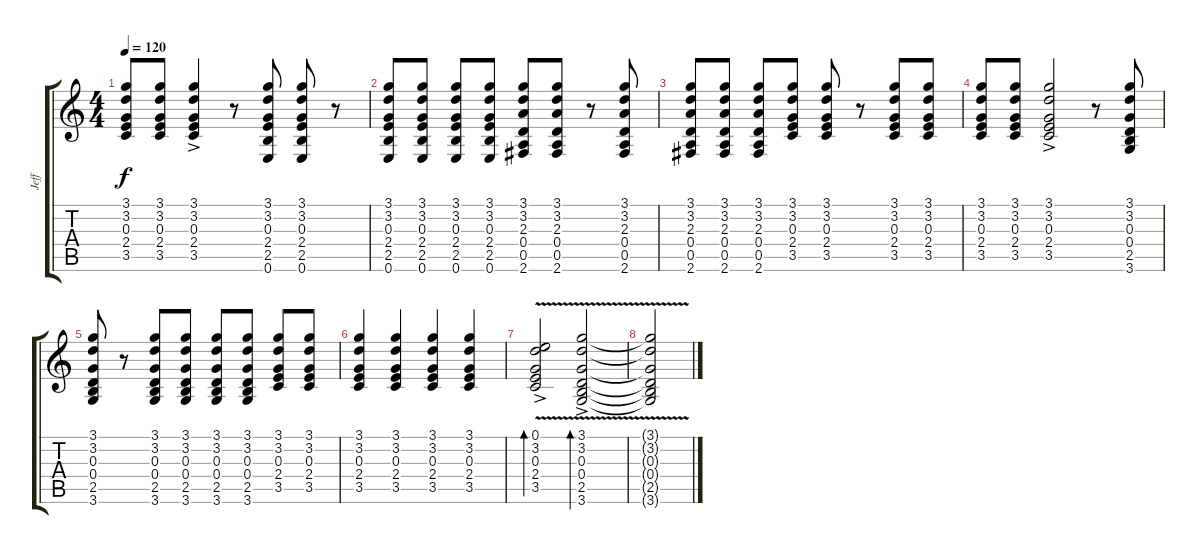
\track ("Jeff" "Jeff") {instrument electricguitarclean}
\staff {score tabs}
\tuning (E4 B3 G3 D3 A2 E2) {hide}
\ts (4 4)
\tempo 120
\clef g2
\ks c
(3.1 3.2 0.3 2.4 3.5).8{dy f} (3.1 3.2 0.3 2.4 3.5).8 (3.1 3.2 0.3 2.4{ac} 3.5).4 r.8 (3.1 3.2 0.3 2.4 2.5 0.6).8 (3.1 3.2 0.3 2.4 2.5 0.6).8 r.8 |
(3.1 3.2 0.3 2.4 2.5 0.6).8 (3.1 3.2 0.3 2.4 2.5 0.6).8 (3.1 3.2 0.3 2.4 2.5 0.6).8 (3.1 3.2 0.3 2.4 2.5 0.6).8 (3.1 3.2 2.3 0.4 0.5 2.6).8 (3.1 3.2 2.3 0.4 0.5 2.6).8 r.8 (3.1 3.2 2.3 0.4 0.5 2.6).8 |
(3.1 3.2 2.3 0.4 0.5 2.6).8 (3.1 3.2 2.3 0.4 0.5 2.6).8 (3.1 3.2 2.3 0.4 0.5 2.6).8 (3.1 3.2 0.3 2.4 3.5).8 (3.1 3.2 0.3 2.4 3.5).8 r.8 (3.1 3.2 0.3 2.4 3.5).8 (3.1 3.2 0.3 2.4 3.5).8 |
(3.1 3.2 0.3 2.4 3.5).8 (3.1 3.2 0.3 2.4 3.5).8 (3.1 3.2 0.3{ac} 2.4 3.5).2 r.8 (3.1 3.2 0.3 0.4 2.5 3.6).8 |
(3.1 3.2 0.3 0.4 2.5 3.6).8 r.8 (3.1 3.2 0.3 0.4 2.5 3.6).8 (3.1 3.2 0.3 0.4 2.5 3.6).8 (3.1 3.2 0.3 0.4 2.5 3.6).8 (3.1 3.2 0.3 0.4 2.5 3.6).8 (3.1 3.2 0.3 2.4 3.5).8 (3.1 3.2 0.3 2.4 3.5).8 |
(3.1 3.2 0.3 2.4 3.5).4 (3.1 3.2 0.3 2.4 3.5).4 (3.1 3.2 0.3 2.4 3.5).4 (3.1 3.2 0.3 2.4 3.5).4 |
(0.1{v} 3.2 0.3 2.4{ac} 3.5).2{bd 480} (3.1 3.2 0.3 0.4{v} 2.5{ac} 3.6).2{bd 480} |
(3.1{t} 3.2{t} 0.3{t} 0.4{t} 2.5{t} 3.6{t}).2
